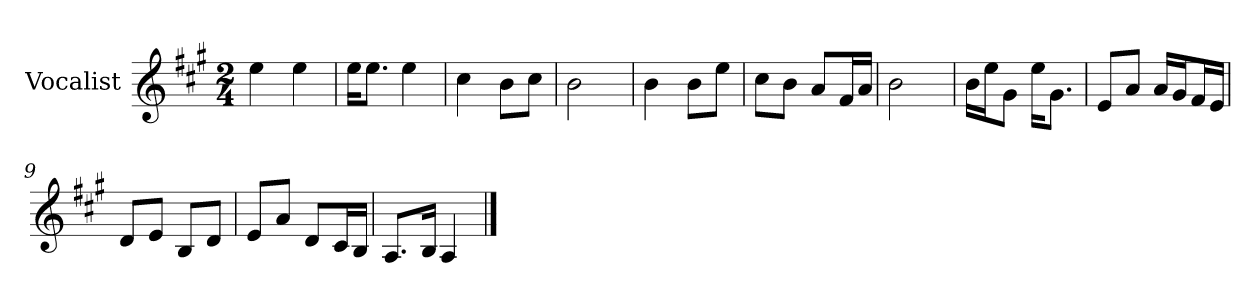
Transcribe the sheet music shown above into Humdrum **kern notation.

**kern
*part1
*staff1
*I"Vocalist
*k[f#c#g#]
*A:
*M2/4
=
4ee
4ee
=1
16eeKL
8.eeJ
4ee
=2
4cc#
8bL
8cc#J
=3
2b
=4
4b
8bL
8eeJ
=5
8cc#L
8bJ
8aL
16f#L
16aJJ
=6
2b
=7
16bLL
16eeJ
8g#J
16eeKL
8.g#J
=8
8eL
8aJ
16aLL
16g#J
16f#L
16eJJ
=9
8dL
8eJ
8BL
8dJ
=10
8eL
8aJ
8dL
16c#L
16BJJ
=11
8.AL
16BJk
4A
==
*-
